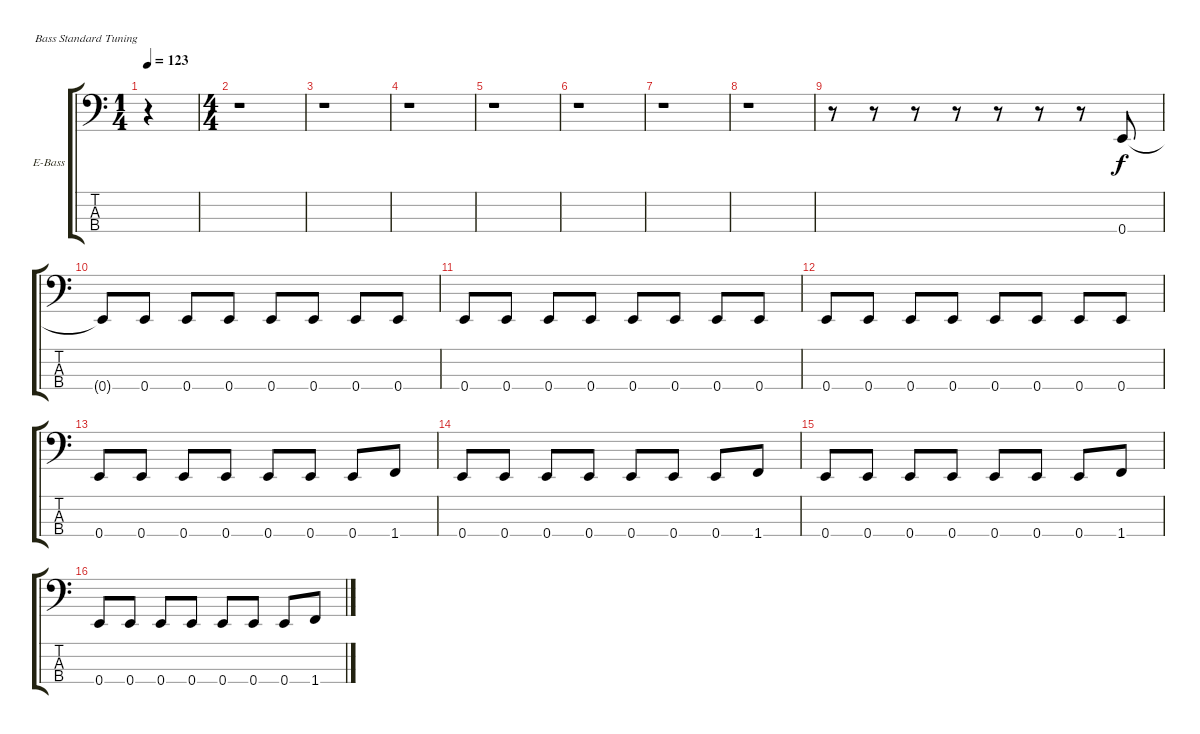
\bracketExtendMode groupsimilarinstruments
\firstSystemTrackNameOrientation horizontal
\otherSystemsTrackNameOrientation horizontal
\track ("Bass" "E-Bass") {instrument electricbasspick}
\staff {score tabs}
\tuning (G2 D2 A1 E1)
\voice
\ts (1 4)
\beaming (8 2)
\tempo 123
\clef f4
\ks c
r.4{dy f instrument electricbasspick} |
\ts (4 4)
\beaming (8 2 2 2 2)
r.1 |
r.1 |
r.1 |
r.1 |
r.1 |
r.1 |
r.1 |
r.8 r.8 r.8 r.8 r.8 r.8 r.8 0.4.8 |
0.4{t}.8 0.4.8 0.4.8 0.4.8 0.4.8 0.4.8 0.4.8 0.4.8 |
0.4.8 0.4.8 0.4.8 0.4.8 0.4.8 0.4.8 0.4.8 0.4.8 |
0.4.8 0.4.8 0.4.8 0.4.8 0.4.8 0.4.8 0.4.8 0.4.8 |
0.4.8 0.4.8 0.4.8 0.4.8 0.4.8 0.4.8 0.4.8 1.4.8 |
0.4.8 0.4.8 0.4.8 0.4.8 0.4.8 0.4.8 0.4.8 1.4.8 |
0.4.8 0.4.8 0.4.8 0.4.8 0.4.8 0.4.8 0.4.8 1.4.8 |
0.4.8 0.4.8 0.4.8 0.4.8 0.4.8 0.4.8 0.4.8 1.4.8
\voice
\clef f4
\ottava regular
\simile none
\ks c
r.4{dy mf} |
|
|
|
|
|
|
|
|
|
|
|
|
|
|
